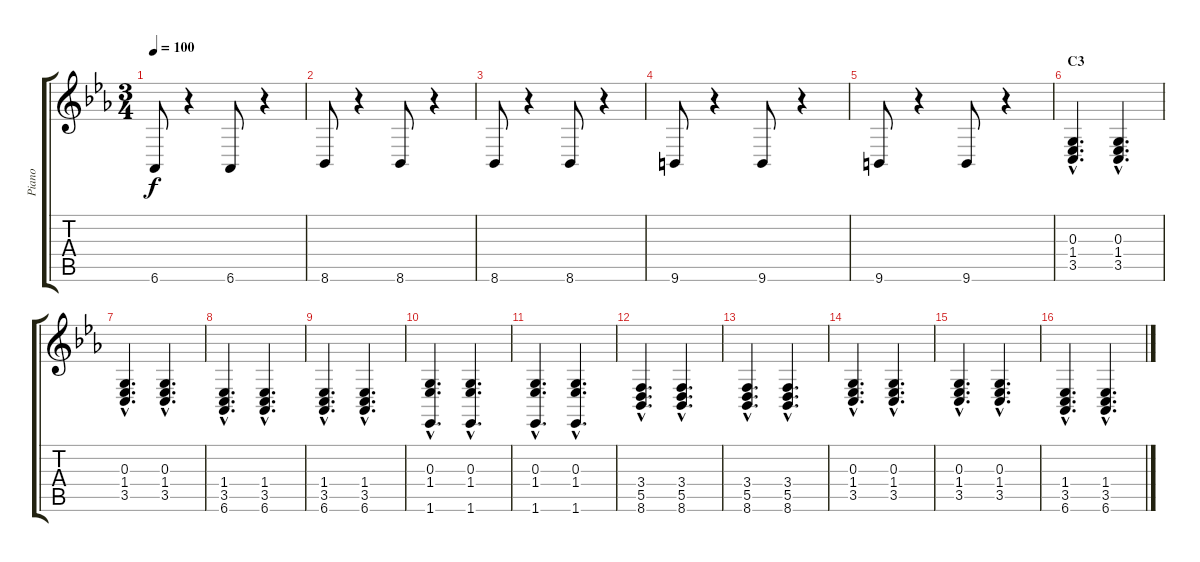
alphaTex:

\track ("Piano" "Piano") {instrument brightacousticpiano}
\staff {score tabs}
\tuning (E4 B3 G3 D3 A2 D2) {hide}
\ts (3 4)
\tempo 100
\clef g2
\ks eb
6.6.8{dy f} r.4 6.6.8 r.4 |
8.6.8 r.4 8.6.8 r.4 |
8.6.8 r.4 8.6.8 r.4 |
9.6.8 r.4 9.6.8 r.4 |
9.6.8 r.4 9.6.8 r.4 |
\section ("" "C3")
(0.3{hac} 1.4{hac} 3.5{hac}).4{d} (0.3{hac} 1.4{hac} 3.5{hac}).4{d} |
(0.3{hac} 1.4{hac} 3.5{hac}).4{d} (0.3{hac} 1.4{hac} 3.5{hac}).4{d} |
(1.4{hac} 3.5{hac} 6.6{hac}).4{d} (1.4{hac} 3.5{hac} 6.6{hac}).4{d} |
(1.4{hac} 3.5{hac} 6.6{hac}).4{d} (1.4{hac} 3.5{hac} 6.6{hac}).4{d} |
(0.3{hac} 1.4{hac} 1.6{hac}).4{d} (0.3{hac} 1.4{hac} 1.6{hac}).4{d} |
(0.3{hac} 1.4{hac} 1.6{hac}).4{d} (0.3{hac} 1.4{hac} 1.6{hac}).4{d} |
(3.4{hac} 5.5{hac} 8.6{hac}).4{d} (3.4{hac} 5.5{hac} 8.6{hac}).4{d} |
(3.4{hac} 5.5{hac} 8.6{hac}).4{d} (3.4{hac} 5.5{hac} 8.6{hac}).4{d} |
(0.3{hac} 1.4{hac} 3.5{hac}).4{d} (0.3{hac} 1.4{hac} 3.5{hac}).4{d} |
(0.3{hac} 1.4{hac} 3.5{hac}).4{d} (0.3{hac} 1.4{hac} 3.5{hac}).4{d} |
(1.4{hac} 3.5{hac} 6.6{hac}).4{d} (1.4{hac} 3.5{hac} 6.6{hac}).4{d}
